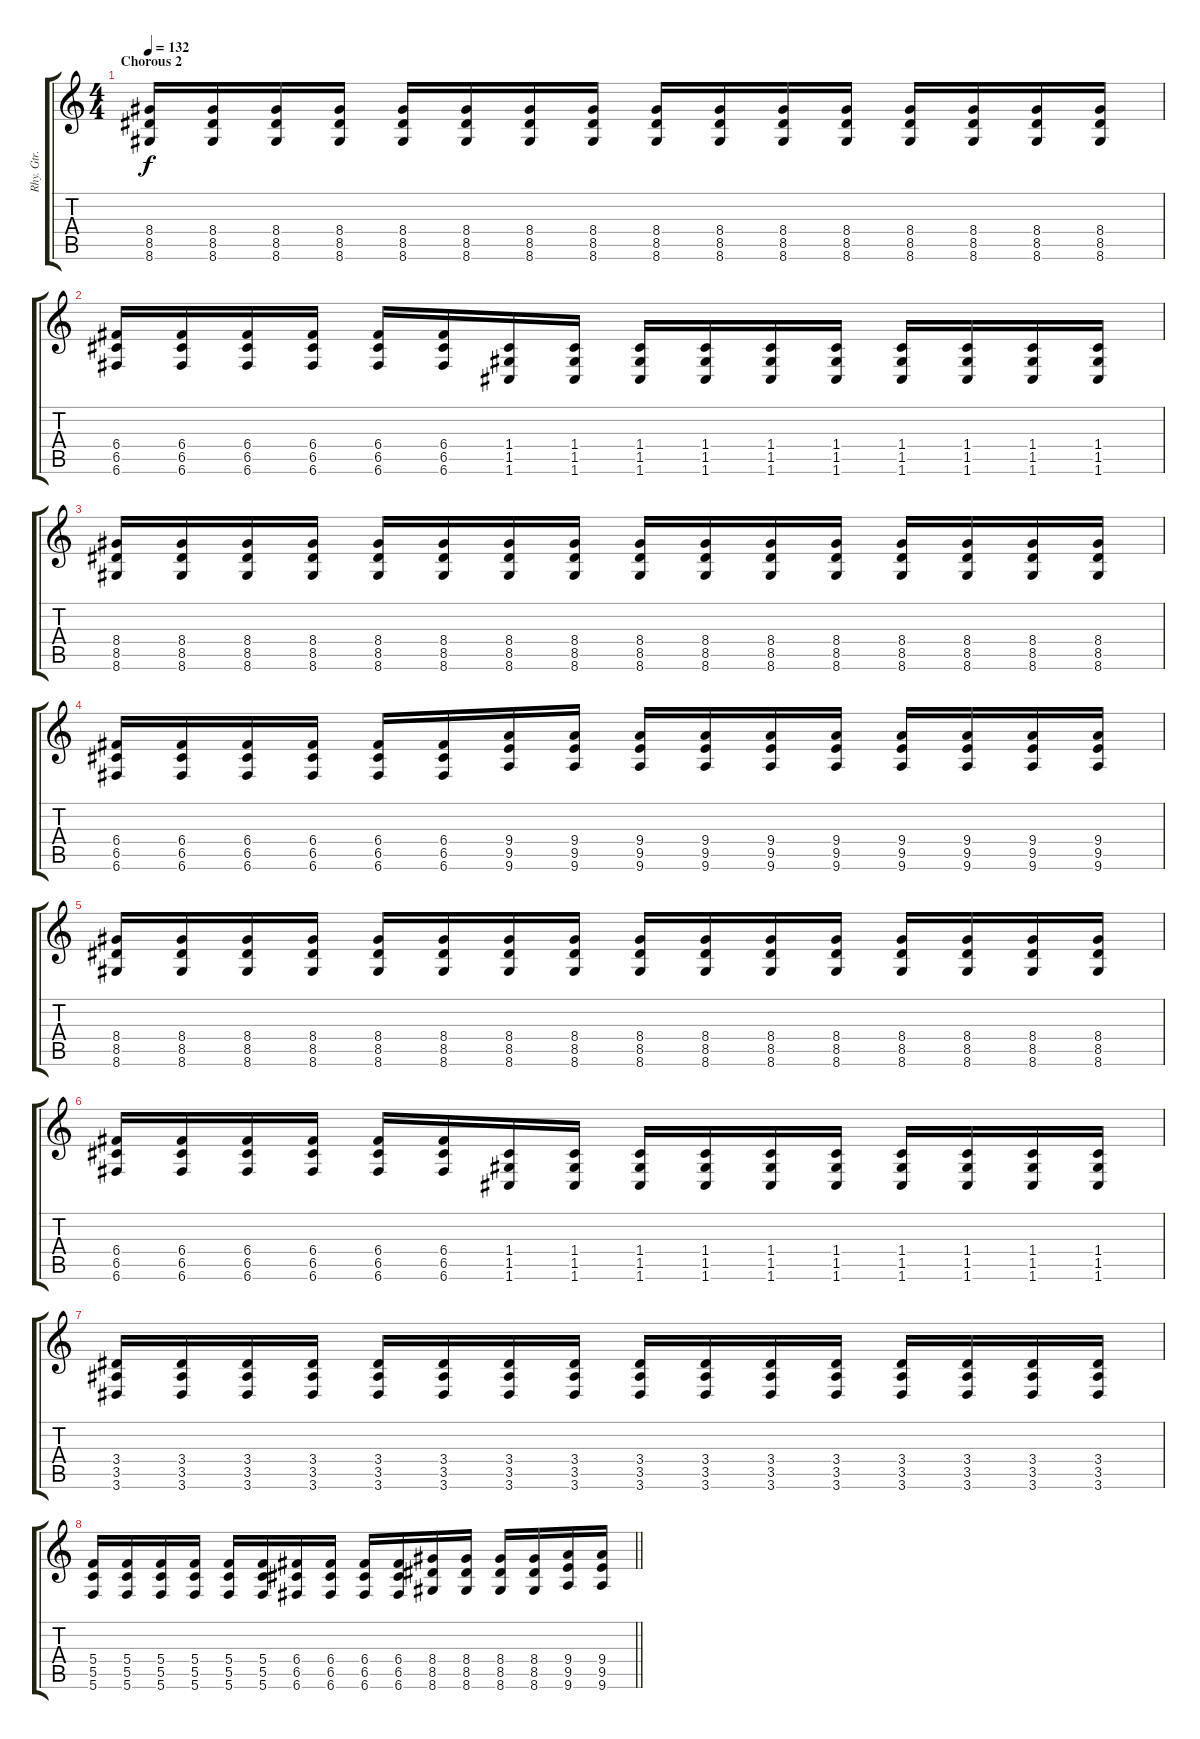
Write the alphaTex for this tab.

\track ("Rhy. Gtr. 2" "Rhy. Gtr. ") {instrument distortionguitar}
\staff {score tabs}
\tuning (D4 A3 F3 C3 G2 C2) {hide}
\ts (4 4)
\section ("" "Chorous 2")
\tempo 132
\clef g2
\ks c
(8.4 8.5 8.6).16{dy f} (8.4 8.5 8.6).16 (8.4 8.5 8.6).16 (8.4 8.5 8.6).16 (8.4 8.5 8.6).16 (8.4 8.5 8.6).16 (8.4 8.5 8.6).16 (8.4 8.5 8.6).16 (8.4 8.5 8.6).16 (8.4 8.5 8.6).16 (8.4 8.5 8.6).16 (8.4 8.5 8.6).16 (8.4 8.5 8.6).16 (8.4 8.5 8.6).16 (8.4 8.5 8.6).16 (8.4 8.5 8.6).16 |
(6.4 6.5 6.6).16 (6.4 6.5 6.6).16 (6.4 6.5 6.6).16 (6.4 6.5 6.6).16 (6.4 6.5 6.6).16 (6.4 6.5 6.6).16 (1.4 1.5 1.6).16 (1.4 1.5 1.6).16 (1.4 1.5 1.6).16 (1.4 1.5 1.6).16 (1.4 1.5 1.6).16 (1.4 1.5 1.6).16 (1.4 1.5 1.6).16 (1.4 1.5 1.6).16 (1.4 1.5 1.6).16 (1.4 1.5 1.6).16 |
(8.4 8.5 8.6).16 (8.4 8.5 8.6).16 (8.4 8.5 8.6).16 (8.4 8.5 8.6).16 (8.4 8.5 8.6).16 (8.4 8.5 8.6).16 (8.4 8.5 8.6).16 (8.4 8.5 8.6).16 (8.4 8.5 8.6).16 (8.4 8.5 8.6).16 (8.4 8.5 8.6).16 (8.4 8.5 8.6).16 (8.4 8.5 8.6).16 (8.4 8.5 8.6).16 (8.4 8.5 8.6).16 (8.4 8.5 8.6).16 |
(6.4 6.5 6.6).16 (6.4 6.5 6.6).16 (6.4 6.5 6.6).16 (6.4 6.5 6.6).16 (6.4 6.5 6.6).16 (6.4 6.5 6.6).16 (9.4 9.5 9.6).16 (9.4 9.5 9.6).16 (9.4 9.5 9.6).16 (9.4 9.5 9.6).16 (9.4 9.5 9.6).16 (9.4 9.5 9.6).16 (9.4 9.5 9.6).16 (9.4 9.5 9.6).16 (9.4 9.5 9.6).16 (9.4 9.5 9.6).16 |
(8.4 8.5 8.6).16 (8.4 8.5 8.6).16 (8.4 8.5 8.6).16 (8.4 8.5 8.6).16 (8.4 8.5 8.6).16 (8.4 8.5 8.6).16 (8.4 8.5 8.6).16 (8.4 8.5 8.6).16 (8.4 8.5 8.6).16 (8.4 8.5 8.6).16 (8.4 8.5 8.6).16 (8.4 8.5 8.6).16 (8.4 8.5 8.6).16 (8.4 8.5 8.6).16 (8.4 8.5 8.6).16 (8.4 8.5 8.6).16 |
(6.4 6.5 6.6).16 (6.4 6.5 6.6).16 (6.4 6.5 6.6).16 (6.4 6.5 6.6).16 (6.4 6.5 6.6).16 (6.4 6.5 6.6).16 (1.4 1.5 1.6).16 (1.4 1.5 1.6).16 (1.4 1.5 1.6).16 (1.4 1.5 1.6).16 (1.4 1.5 1.6).16 (1.4 1.5 1.6).16 (1.4 1.5 1.6).16 (1.4 1.5 1.6).16 (1.4 1.5 1.6).16 (1.4 1.5 1.6).16 |
(3.4 3.5 3.6).16 (3.4 3.5 3.6).16 (3.4 3.5 3.6).16 (3.4 3.5 3.6).16 (3.4 3.5 3.6).16 (3.4 3.5 3.6).16 (3.4 3.5 3.6).16 (3.4 3.5 3.6).16 (3.4 3.5 3.6).16 (3.4 3.5 3.6).16 (3.4 3.5 3.6).16 (3.4 3.5 3.6).16 (3.4 3.5 3.6).16 (3.4 3.5 3.6).16 (3.4 3.5 3.6).16 (3.4 3.5 3.6).16 |
\barLineRight lightlight
(5.4 5.5 5.6).16 (5.4 5.5 5.6).16 (5.4 5.5 5.6).16 (5.4 5.5 5.6).16 (5.4 5.5 5.6).16 (5.4 5.5 5.6).16 (6.4 6.5 6.6).16 (6.4 6.5 6.6).16 (6.4 6.5 6.6).16 (6.4 6.5 6.6).16 (8.4 8.5 8.6).16 (8.4 8.5 8.6).16 (8.4 8.5 8.6).16 (8.4 8.5 8.6).16 (9.4 9.5 9.6).16 (9.4 9.5 9.6).16
